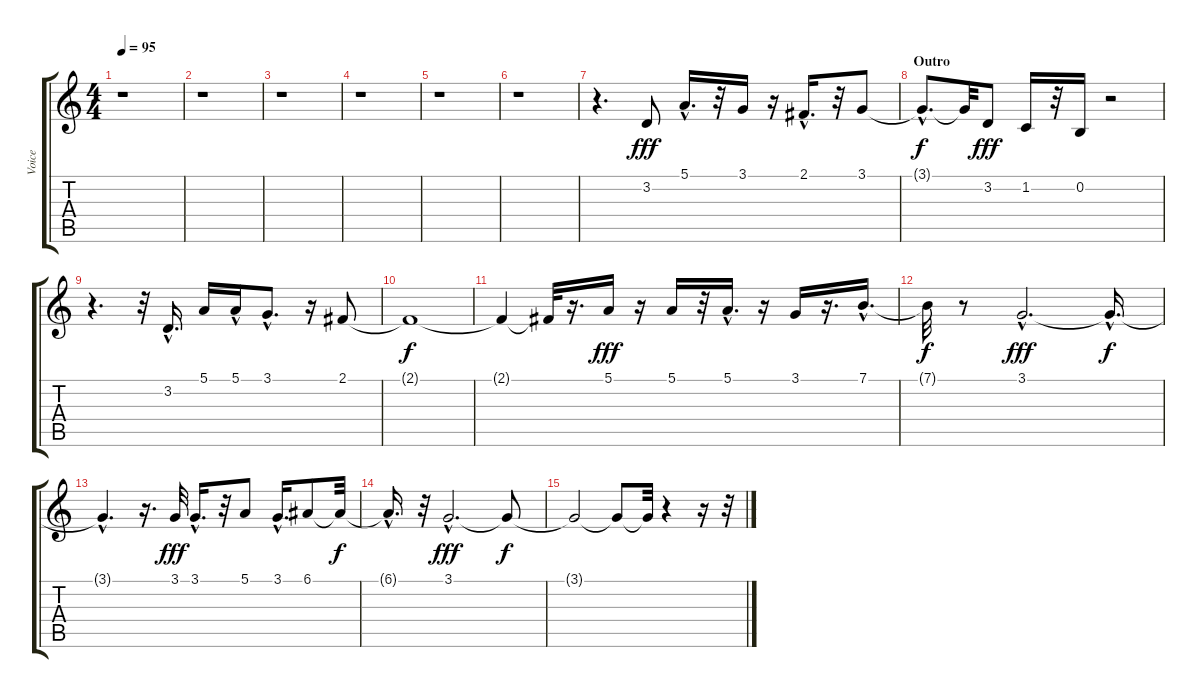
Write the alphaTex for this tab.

\track ("Voice" "Voice") {instrument synthvoice}
\staff {score tabs}
\tuning (E4 B3 G3 D3 A2 E2) {hide}
\ts (4 4)
\tempo 95
\clef g2
\ks c
r.1{dy f} |
r.1 |
r.1 |
r.1 |
r.1 |
r.1 |
r.4{d} 3.2.8{dy fff} 5.1{hac}.16{d} r.32 3.1.16 r.16 2.1{hac}.16{d} r.32 3.1.8 |
\section ("" "Outro")
3.1{hac t}.8{d dy f} 3.1{t}.32 3.2.8{dy fff} 1.2.16 r.32 0.2.16 r.2 |
r.4{d} r.32 3.2{hac}.16{d} 5.1.16 5.1{hac}.16 3.1{hac}.8{d} r.16 2.1.8 |
2.1{t}.1{dy f} |
2.1{t}.4 2.1{t}.32 r.16{d} 5.1.16{dy fff} r.16 5.1.16 r.32 5.1{hac}.16{d} r.16 3.1.16 r.16{d} 7.1{hac}.16{d} |
7.1{t}.32{dy f} r.8 3.1{hac}.2{d dy fff} 3.1{hac t}.16{d dy f} |
3.1{hac t}.4{d} r.16{d} 3.1.32{dy fff} 3.1{hac}.16{d} r.32 5.1.8 3.1{hac}.16{d} 6.1.8 6.1{t}.32{dy f} |
6.1{hac t}.16{d} r.32 3.1{hac}.2{d dy fff} 3.1{t}.8{dy f} |
3.1{t}.2 3.1{t}.8 3.1{t}.32 r.4 r.16 r.32
